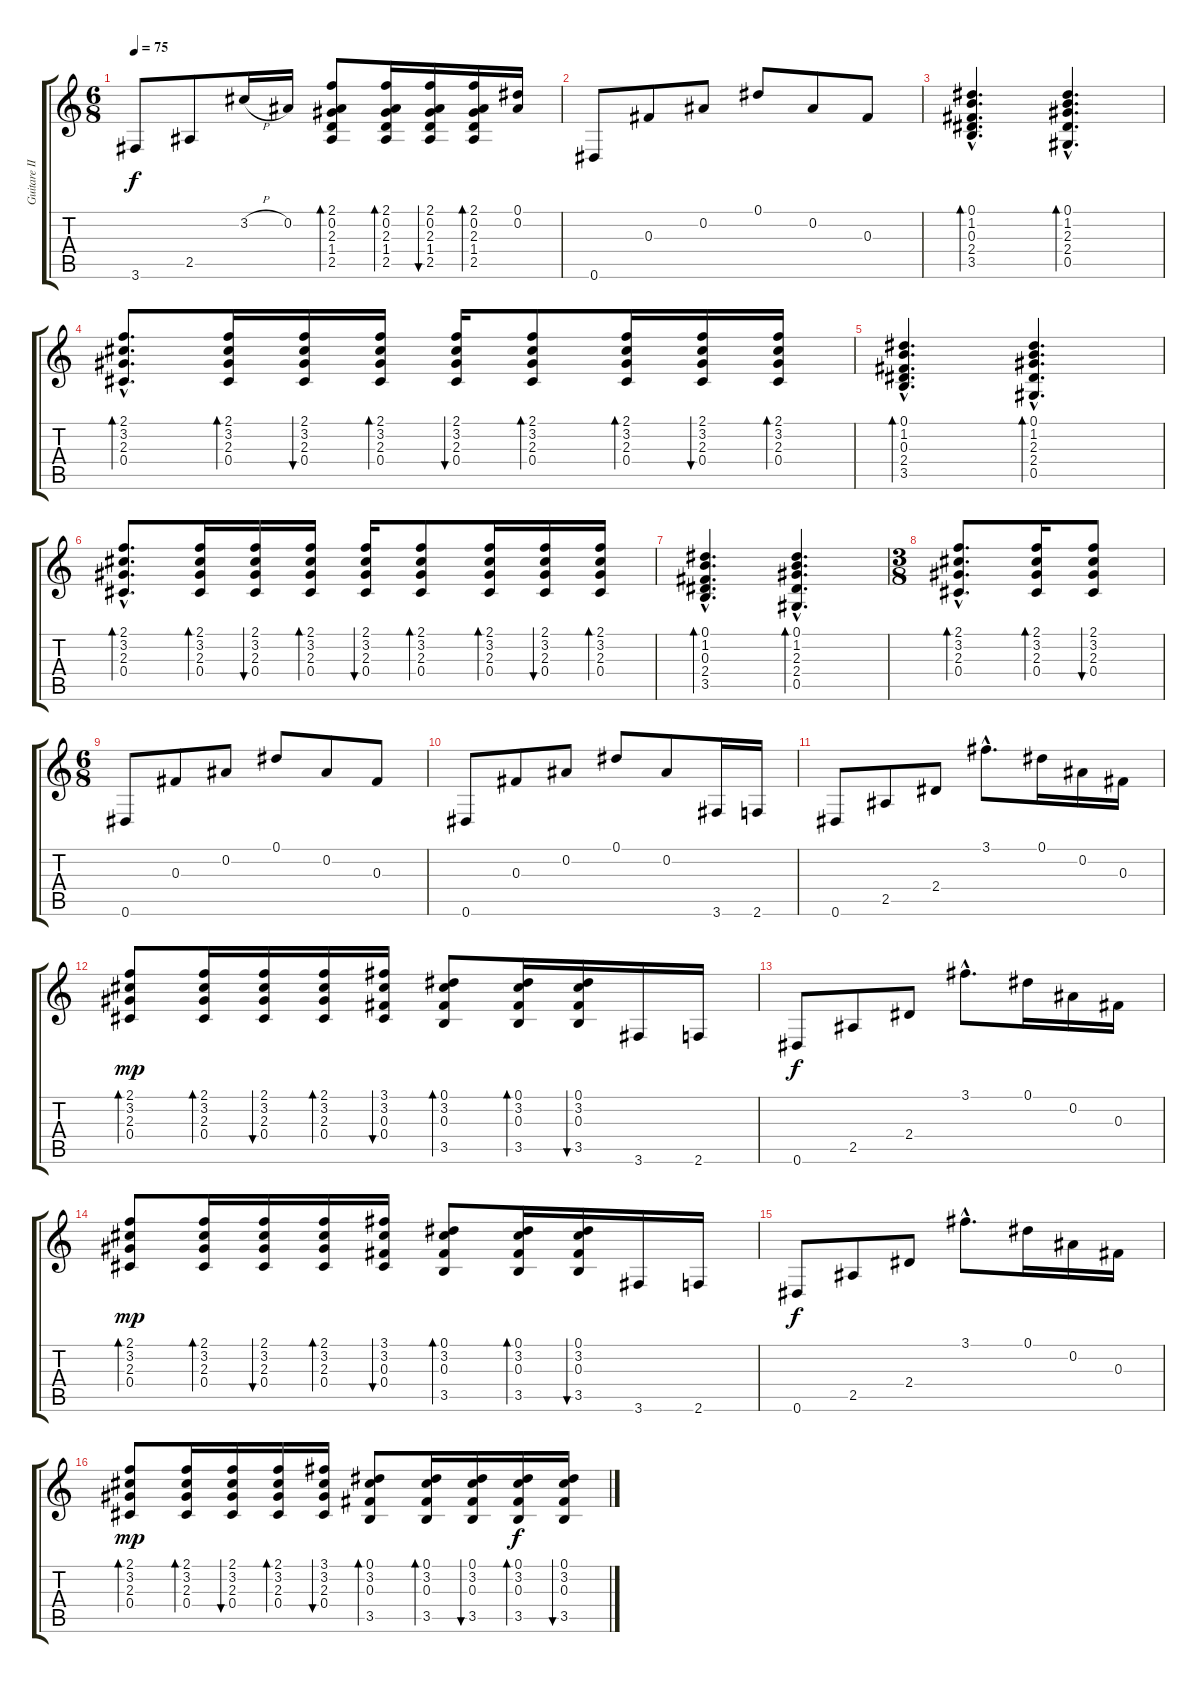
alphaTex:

\track ("Guitare III ( James Acoustique )" "Guitare II") {instrument acousticguitarsteel}
\staff {score tabs}
\tuning (Eb4 Bb3 Gb3 Db3 Ab2 Eb2) {hide}
\ts (6 8)
\tempo 75
\clef g2
\ks c
3.6.8{dy f} 2.5.8 3.2{h}.16 0.2.16 (2.1 0.2 2.3 1.4 2.5).8{bd 30} (2.1 0.2 2.3 1.4 2.5).16{bd 30} (2.1 0.2 2.3 1.4 2.5).16{bu 30} (2.1 0.2 2.3 1.4 2.5).16{bd 30} (0.1 0.2).16 |
0.6.8 0.3.8 0.2.8 0.1.8 0.2.8 0.3.8 |
(0.1{hac} 1.2{hac} 0.3{hac} 2.4{hac} 3.5{hac}).4{d bd 30} (0.1{hac} 1.2{hac} 2.3{hac} 2.4{hac} 0.5{hac}).4{d bd 30} |
(2.1{hac} 3.2{hac} 2.3{hac} 0.4{hac}).8{d bd 30} (2.1 3.2 2.3 0.4).16{bd 30} (2.1 3.2 2.3 0.4).16{bu 30} (2.1 3.2 2.3 0.4).16{bd 30} (2.1 3.2 2.3 0.4).16{bu 30} (2.1 3.2 2.3 0.4).8{bd 30} (2.1 3.2 2.3 0.4).16{bd 30} (2.1 3.2 2.3 0.4).16{bu 30} (2.1 3.2 2.3 0.4).16{bd 30} |
(0.1{hac} 1.2{hac} 0.3{hac} 2.4{hac} 3.5{hac}).4{d bd 30} (0.1{hac} 1.2{hac} 2.3{hac} 2.4{hac} 0.5{hac}).4{d bd 30} |
(2.1{hac} 3.2{hac} 2.3{hac} 0.4{hac}).8{d bd 30} (2.1 3.2 2.3 0.4).16{bd 30} (2.1 3.2 2.3 0.4).16{bu 30} (2.1 3.2 2.3 0.4).16{bd 30} (2.1 3.2 2.3 0.4).16{bu 30} (2.1 3.2 2.3 0.4).8{bd 30} (2.1 3.2 2.3 0.4).16{bd 30} (2.1 3.2 2.3 0.4).16{bu 30} (2.1 3.2 2.3 0.4).16{bd 30} |
(0.1{hac} 1.2{hac} 0.3{hac} 2.4{hac} 3.5{hac}).4{d bd 30} (0.1{hac} 1.2{hac} 2.3{hac} 2.4{hac} 0.5{hac}).4{d bd 30} |
\ts (3 8)
(2.1{hac} 3.2{hac} 2.3{hac} 0.4{hac}).8{d bd 30} (2.1 3.2 2.3 0.4).16{bd 30} (2.1 3.2 2.3 0.4).8{bu 30} |
\ts (6 8)
0.6.8 0.3.8 0.2.8 0.1.8 0.2.8 0.3.8 |
0.6.8 0.3.8 0.2.8 0.1.8 0.2.8 3.6.16 2.6.16 |
0.6.8 2.5.8 2.4.8 3.1{hac}.8{d} 0.1.16 0.2.16 0.3.16 |
(2.1 3.2 2.3 0.4).8{bd 30 dy mp} (2.1 3.2 2.3 0.4).16{bd 30} (2.1 3.2 2.3 0.4).16{bu 30} (2.1 3.2 2.3 0.4).16{bd 30} (3.1 3.2 0.3 0.4).16{bu 30} (0.1 3.2 0.3 3.5).8{bd 30} (0.1 3.2 0.3 3.5).16{bd 30} (0.1 3.2 0.3 3.5).16{bu 30} 3.6.16 2.6.16 |
0.6.8{dy f} 2.5.8 2.4.8 3.1{hac}.8{d} 0.1.16 0.2.16 0.3.16 |
(2.1 3.2 2.3 0.4).8{bd 30 dy mp} (2.1 3.2 2.3 0.4).16{bd 30} (2.1 3.2 2.3 0.4).16{bu 30} (2.1 3.2 2.3 0.4).16{bd 30} (3.1 3.2 0.3 0.4).16{bu 30} (0.1 3.2 0.3 3.5).8{bd 30} (0.1 3.2 0.3 3.5).16{bd 30} (0.1 3.2 0.3 3.5).16{bu 30} 3.6.16 2.6.16 |
0.6.8{dy f} 2.5.8 2.4.8 3.1{hac}.8{d} 0.1.16 0.2.16 0.3.16 |
(2.1 3.2 2.3 0.4).8{bd 30 dy mp} (2.1 3.2 2.3 0.4).16{bd 30} (2.1 3.2 2.3 0.4).16{bu 30} (2.1 3.2 2.3 0.4).16{bd 30} (3.1 3.2 2.3 0.4).16{bu 30} (0.1 3.2 0.3 3.5).8{bd 30} (0.1 3.2 0.3 3.5).16{bd 30} (0.1 3.2 0.3 3.5).16{bu 30} (0.1 3.2 0.3 3.5).16{bd 30 dy f} (0.1 3.2 0.3 3.5).16{bu 30}
